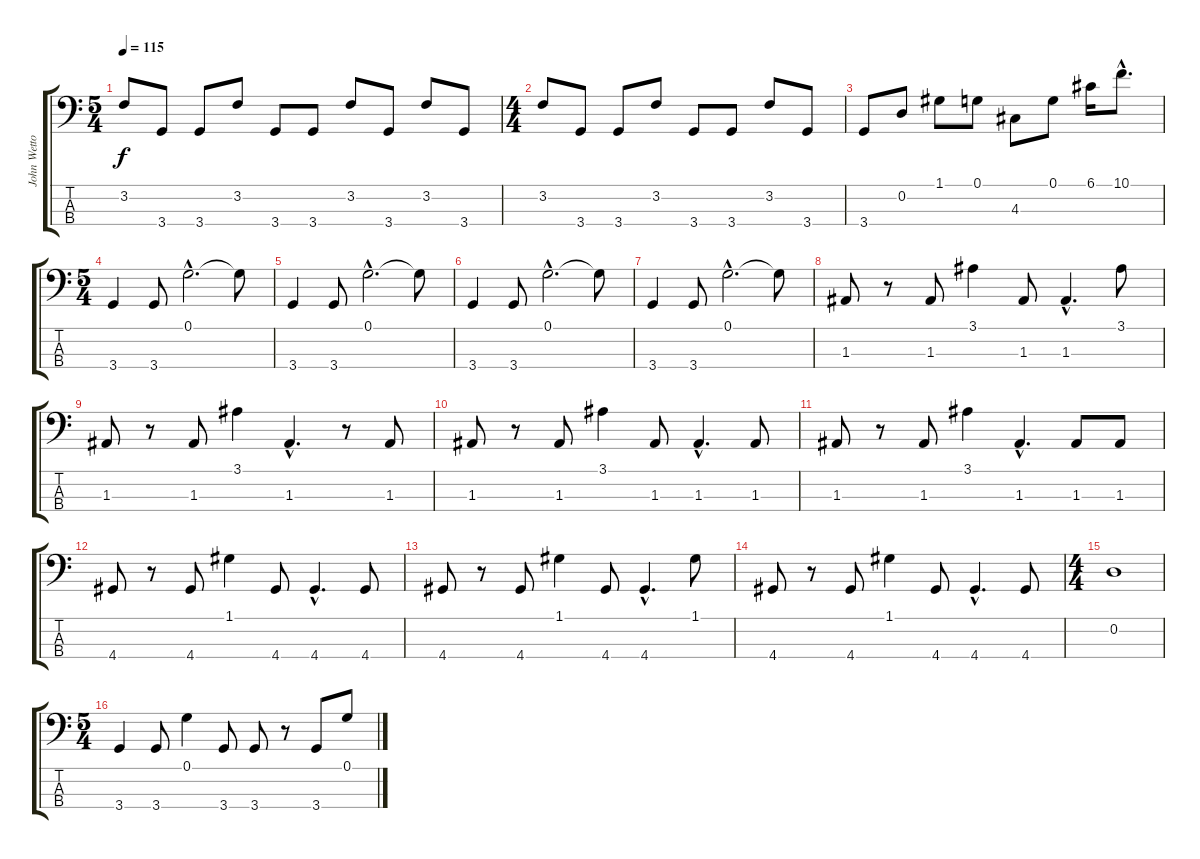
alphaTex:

\track ("John Wetton Bass" "John Wetto") {instrument slapbass2}
\staff {score tabs}
\tuning (G2 D2 A1 E1) {hide}
\ts (5 4)
\tempo 115
\clef f4
\ks c
3.2.8{dy f} 3.4.8 3.4.8 3.2.8 3.4.8 3.4.8 3.2.8 3.4.8 3.2.8 3.4.8 |
\ts (4 4)
3.2.8 3.4.8 3.4.8 3.2.8 3.4.8 3.4.8 3.2.8 3.4.8 |
3.4.8 0.2.8 1.1.8 0.1.8 4.3.8 0.1.8 6.1.16 10.1{hac}.8{d} |
\ts (5 4)
3.4.4 3.4.8 0.1{hac}.2{d} 0.1{t}.8 |
3.4.4 3.4.8 0.1{hac}.2{d} 0.1{t}.8 |
3.4.4 3.4.8 0.1{hac}.2{d} 0.1{t}.8 |
3.4.4 3.4.8 0.1{hac}.2{d} 0.1{t}.8 |
1.3.8 r.8 1.3.8 3.1.4 1.3.8 1.3{hac}.4{d} 3.1.8 |
1.3.8 r.8 1.3.8 3.1.4 1.3{hac}.4{d} r.8 1.3.8 |
1.3.8 r.8 1.3.8 3.1.4 1.3.8 1.3{hac}.4{d} 1.3.8 |
1.3.8 r.8 1.3.8 3.1.4 1.3{hac}.4{d} 1.3.8 1.3.8 |
4.4.8 r.8 4.4.8 1.1.4 4.4.8 4.4{hac}.4{d} 4.4.8 |
4.4.8 r.8 4.4.8 1.1.4 4.4.8 4.4{hac}.4{d} 1.1.8 |
4.4.8 r.8 4.4.8 1.1.4 4.4.8 4.4{hac}.4{d} 4.4.8 |
\ts (4 4)
0.2.1 |
\ts (5 4)
3.4.4 3.4.8 0.1.4 3.4.8 3.4.8 r.8 3.4.8 0.1.8
